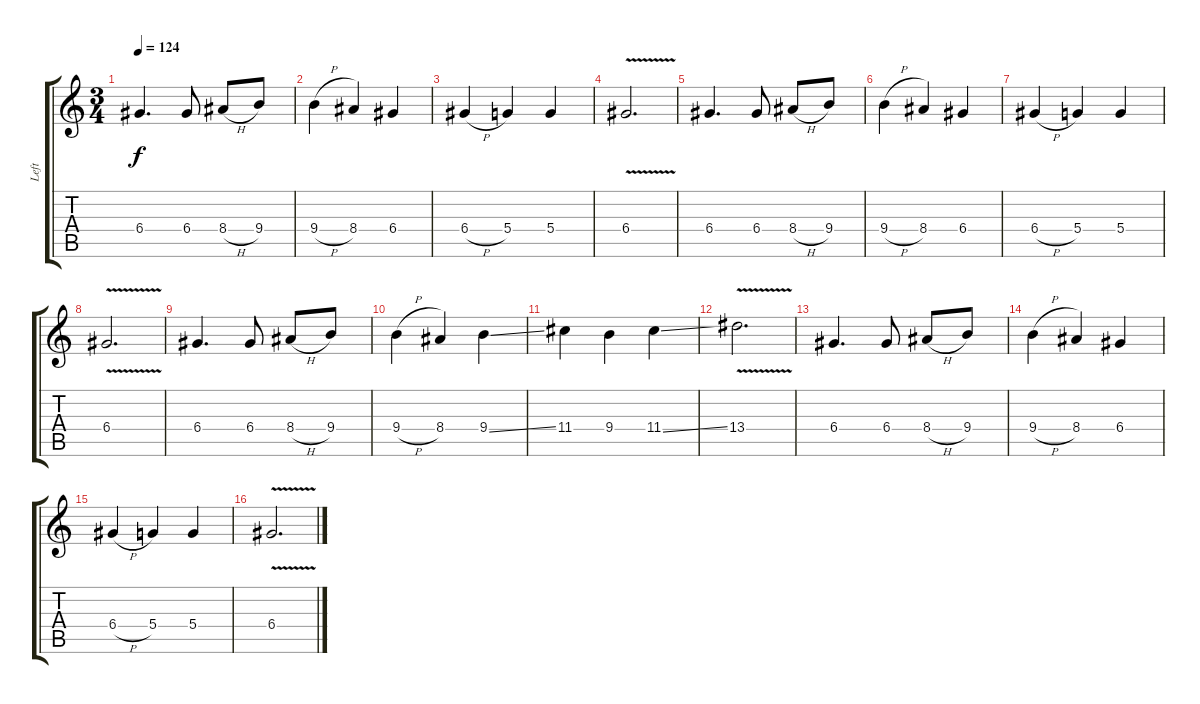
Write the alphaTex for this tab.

\track ("Left" "Left") {instrument acousticguitarsteel}
\staff {score tabs}
\tuning (E4 B3 G3 D3 A2 E2) {hide}
\ts (3 4)
\tempo 124
\clef g2
\ks c
6.4.4{d dy f} 6.4.8 8.4{h}.8 9.4.8 |
9.4{h}.4 8.4.4 6.4.4 |
6.4{h}.4 5.4.4 5.4.4 |
6.4{v}.2{d} |
6.4.4{d} 6.4.8 8.4{h}.8 9.4.8 |
9.4{h}.4 8.4.4 6.4.4 |
6.4{h}.4 5.4.4 5.4.4 |
6.4{v}.2{d} |
6.4.4{d} 6.4.8 8.4{h}.8 9.4.8 |
9.4{h}.4 8.4.4 9.4{ss}.4 |
11.4.4 9.4.4 11.4{ss}.4 |
13.4{v}.2{d} |
6.4.4{d} 6.4.8 8.4{h}.8 9.4.8 |
9.4{h}.4 8.4.4 6.4.4 |
6.4{h}.4 5.4.4 5.4.4 |
6.4{v}.2{d}
